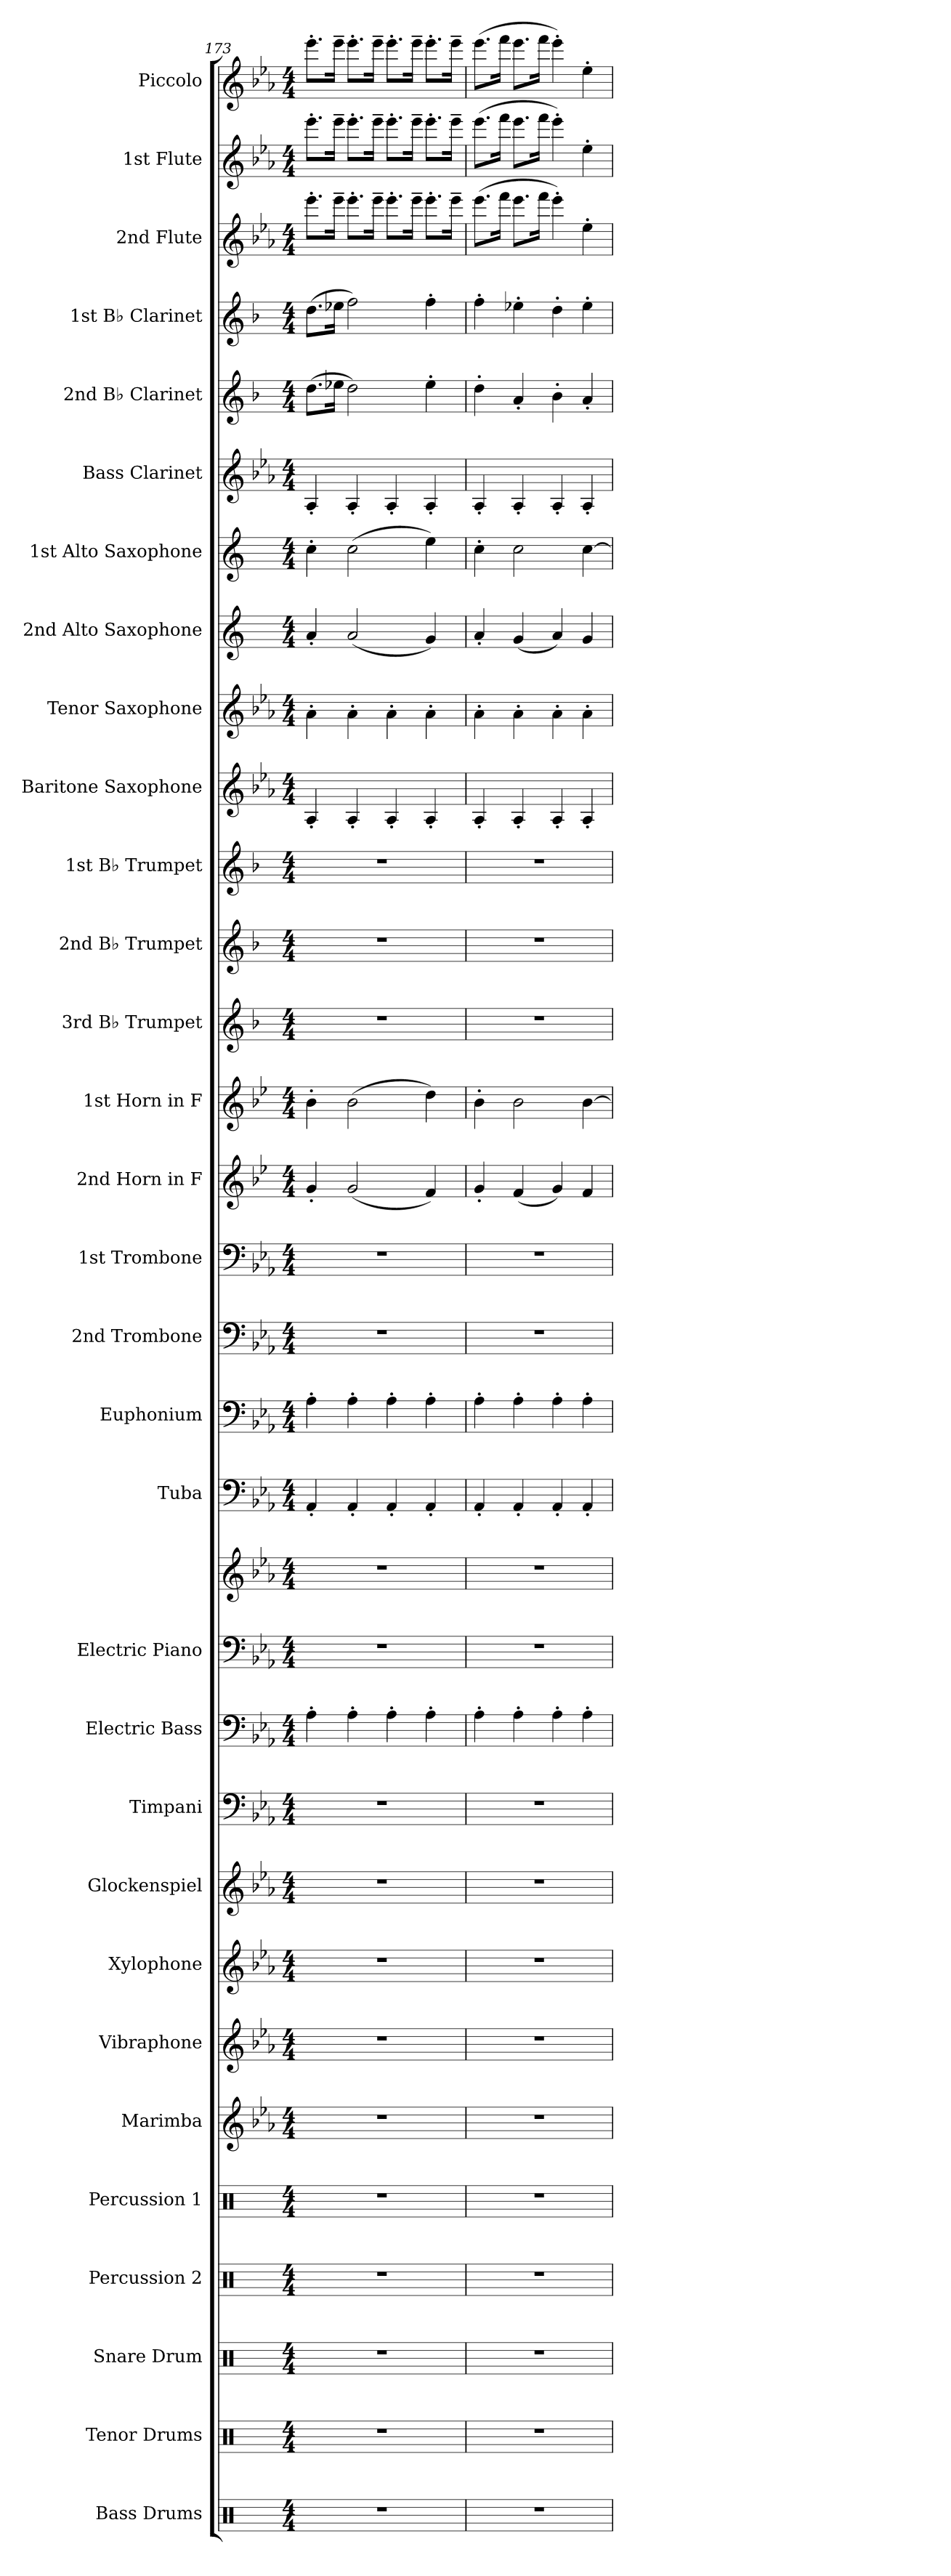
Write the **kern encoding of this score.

**kern	**kern	**kern	**kern	**kern	**kern	**kern	**kern	**kern	**kern	**kern	**kern	**kern	**kern	**kern	**kern	**kern	**kern	**kern	**kern	**kern	**kern	**kern	**kern	**kern	**kern	**kern	**kern	**kern	**kern	**kern	**kern
*part31	*part30	*part29	*part28	*part27	*part26	*part25	*part24	*part23	*part22	*part21	*part20	*part20	*part19	*part18	*part17	*part16	*part15	*part14	*part13	*part12	*part11	*part10	*part9	*part8	*part7	*part6	*part5	*part4	*part3	*part2	*part1
*staff32	*staff31	*staff30	*staff29	*staff28	*staff27	*staff26	*staff25	*staff24	*staff23	*staff22	*staff21	*staff20	*staff19	*staff18	*staff17	*staff16	*staff15	*staff14	*staff13	*staff12	*staff11	*staff10	*staff9	*staff8	*staff7	*staff6	*staff5	*staff4	*staff3	*staff2	*staff1
*I"Bass Drums	*I"Tenor Drums	*I"Snare Drum	*I"Percussion 2	*I"Percussion 1	*I"Marimba	*I"Vibraphone	*I"Xylophone	*I"Glockenspiel	*I"Timpani	*I"Electric Bass	*I"Electric Piano	*	*I"Tuba	*I"Euphonium	*I"2nd Trombone	*I"1st Trombone	*I"2nd Horn in F	*I"1st Horn in F	*I"3rd B♭ Trumpet	*I"2nd B♭ Trumpet	*I"1st B♭ Trumpet	*I"Baritone Saxophone	*I"Tenor Saxophone	*I"2nd Alto Saxophone	*I"1st Alto Saxophone	*I"Bass Clarinet	*I"2nd B♭ Clarinet	*I"1st B♭ Clarinet	*I"2nd Flute	*I"1st Flute	*I"Piccolo
*I'B.D.	*I'T.D.	*I'S.D.	*I'Perc.	*I'Perc.	*I'Mrm.	*I'Vib.	*I'Xyl.	*I'Glock.	*I'Timp.	*I'El. B.	*I'El. Pno.	*	*I'Tba.	*I'Euph.	*I'Tbn.	*I'Tbn.	*	*	*I'B♭ Tpt.	*I'B♭ Tpt.	*I'B♭ Tpt.	*I'Bar. Sax.	*I'T. Sax.	*I'A. Sax.	*I'A. Sax.	*I'B. Cl.	*I'B♭ Cl.	*I'B♭ Cl.	*I'Fl.	*I'Fl.	*I'Picc.
*clefX	*clefX	*clefX	*clefX	*clefX	*clefG2	*clefG2	*clefG2	*clefG2	*clefF4	*clefF4	*clefF4	*clefG2	*clefF4	*clefF4	*clefF4	*clefF4	*clefG2	*clefG2	*clefG2	*clefG2	*clefG2	*clefG2	*clefG2	*clefG2	*clefG2	*clefG2	*clefG2	*clefG2	*clefG2	*clefG2	*clefG2
*	*	*	*	*	*	*	*ITrd-7c-12	*ITrd-14c-24	*	*ITrd7c12	*	*	*	*	*	*	*ITrd4c7	*ITrd4c7	*ITrd1c2	*ITrd1c2	*ITrd1c2	*ITrd12c21	*ITrd8c14	*ITrd5c9	*ITrd5c9	*ITrd8c14	*ITrd1c2	*ITrd1c2	*	*	*ITrd-7c-12
*k[]	*k[]	*k[]	*k[]	*k[]	*k[b-e-a-]	*k[b-e-a-]	*k[b-e-a-]	*k[b-e-a-]	*k[b-e-a-]	*k[b-e-a-]	*k[b-e-a-]	*k[b-e-a-]	*k[b-e-a-]	*k[b-e-a-]	*k[b-e-a-]	*k[b-e-a-]	*k[b-e-a-]	*k[b-e-a-]	*k[b-e-a-]	*k[b-e-a-]	*k[b-e-a-]	*k[b-e-a-]	*k[b-e-a-]	*k[b-e-a-]	*k[b-e-a-]	*k[b-e-a-]	*k[b-e-a-]	*k[b-e-a-]	*k[b-e-a-]	*k[b-e-a-]	*k[b-e-a-]
*M4/4	*M4/4	*M4/4	*M4/4	*M4/4	*M4/4	*M4/4	*M4/4	*M4/4	*M4/4	*M4/4	*M4/4	*M4/4	*M4/4	*M4/4	*M4/4	*M4/4	*M4/4	*M4/4	*M4/4	*M4/4	*M4/4	*M4/4	*M4/4	*M4/4	*M4/4	*M4/4	*M4/4	*M4/4	*M4/4	*M4/4	*M4/4
=173	=173	=173	=173	=173	=173	=173	=173	=173	=173	=173	=173	=173	=173	=173	=173	=173	=173	=173	=173	=173	=173	=173	=173	=173	=173	=173	=173	=173	=173	=173	=173
1r	1r	1r	1r	1r	1r	1r	1r	1r	1r	4AA-'\	1r	1r	4AA-'/	4A-'\	1r	1r	4c'/	4e-'\	1r	1r	1r	4AA-'/	4A-'\	4c'/	4e-'\	4AA-'/	(8.cc\L	(8.cc\L	8.eee-'\L	8.eee-'\L	8.eeee-'\L
.	.	.	.	.	.	.	.	.	.	.	.	.	.	.	.	.	.	.	.	.	.	.	.	.	.	.	16dd-X\Jk	16dd-X\Jk	16eee-~\Jk	16eee-~\Jk	16eeee-~\Jk
.	.	.	.	.	.	.	.	.	.	4AA-'\	.	.	4AA-'/	4A-'\	.	.	(2c/	(2e-\	.	.	.	4AA-'/	4A-'\	(2c/	(2e-\	4AA-'/	2cc\)	2ee-\)	8.eee-'\L	8.eee-'\L	8.eeee-'\L
.	.	.	.	.	.	.	.	.	.	.	.	.	.	.	.	.	.	.	.	.	.	.	.	.	.	.	.	.	16eee-~\Jk	16eee-~\Jk	16eeee-~\Jk
.	.	.	.	.	.	.	.	.	.	4AA-'\	.	.	4AA-'/	4A-'\	.	.	.	.	.	.	.	4AA-'/	4A-'\	.	.	4AA-'/	.	.	8.eee-'\L	8.eee-'\L	8.eeee-'\L
.	.	.	.	.	.	.	.	.	.	.	.	.	.	.	.	.	.	.	.	.	.	.	.	.	.	.	.	.	16eee-~\Jk	16eee-~\Jk	16eeee-~\Jk
.	.	.	.	.	.	.	.	.	.	4AA-'\	.	.	4AA-'/	4A-'\	.	.	4B-/)	4g\)	.	.	.	4AA-'/	4A-'\	4B-/)	4g\)	4AA-'/	4dd-'\	4ee-'\	8.eee-'\L	8.eee-'\L	8.eeee-'\L
.	.	.	.	.	.	.	.	.	.	.	.	.	.	.	.	.	.	.	.	.	.	.	.	.	.	.	.	.	16eee-~\Jk	16eee-~\Jk	16eeee-~\Jk
!!LO:PB:g=z
=174	=174	=174	=174	=174	=174	=174	=174	=174	=174	=174	=174	=174	=174	=174	=174	=174	=174	=174	=174	=174	=174	=174	=174	=174	=174	=174	=174	=174	=174	=174	=174
1r	1r	1r	1r	1r	1r	1r	1r	1r	1r	4AA-'\	1r	1r	4AA-'/	4A-'\	1r	1r	4c'/	4e-'\	1r	1r	1r	4AA-'/	4A-'\	4c'/	4e-'\	4AA-'/	4cc'\	4ee-'\	(8.eee-\L	(8.eee-\L	(8.eeee-\L
.	.	.	.	.	.	.	.	.	.	.	.	.	.	.	.	.	.	.	.	.	.	.	.	.	.	.	.	.	16fff\Jk	16fff\Jk	16ffff\Jk
.	.	.	.	.	.	.	.	.	.	4AA-'\	.	.	4AA-'/	4A-'\	.	.	(4B-/	2e-\	.	.	.	4AA-'/	4A-'\	(4B-/	2e-\	4AA-'/	4g'/	4dd-X'\	8.eee-\L	8.eee-\L	8.eeee-\L
.	.	.	.	.	.	.	.	.	.	.	.	.	.	.	.	.	.	.	.	.	.	.	.	.	.	.	.	.	16fff\Jk	16fff\Jk	16ffff\Jk
.	.	.	.	.	.	.	.	.	.	4AA-'\	.	.	4AA-'/	4A-'\	.	.	4c/)	.	.	.	.	4AA-'/	4A-'\	4c/)	.	4AA-'/	4a-'\	4cc'\	4eee-'\)	4eee-'\)	4eeee-'\)
.	.	.	.	.	.	.	.	.	.	4AA-'\	.	.	4AA-'/	4A-'\	.	.	4B-/	[4e-\	.	.	.	4AA-'/	4A-'\	4B-/	[4e-\	4AA-'/	4g'/	4dd-'\	4ee-'\	4ee-'\	4eee-'\
=	=	=	=	=	=	=	=	=	=	=	=	=	=	=	=	=	=	=	=	=	=	=	=	=	=	=	=	=	=	=	=
*-	*-	*-	*-	*-	*-	*-	*-	*-	*-	*-	*-	*-	*-	*-	*-	*-	*-	*-	*-	*-	*-	*-	*-	*-	*-	*-	*-	*-	*-	*-	*-
